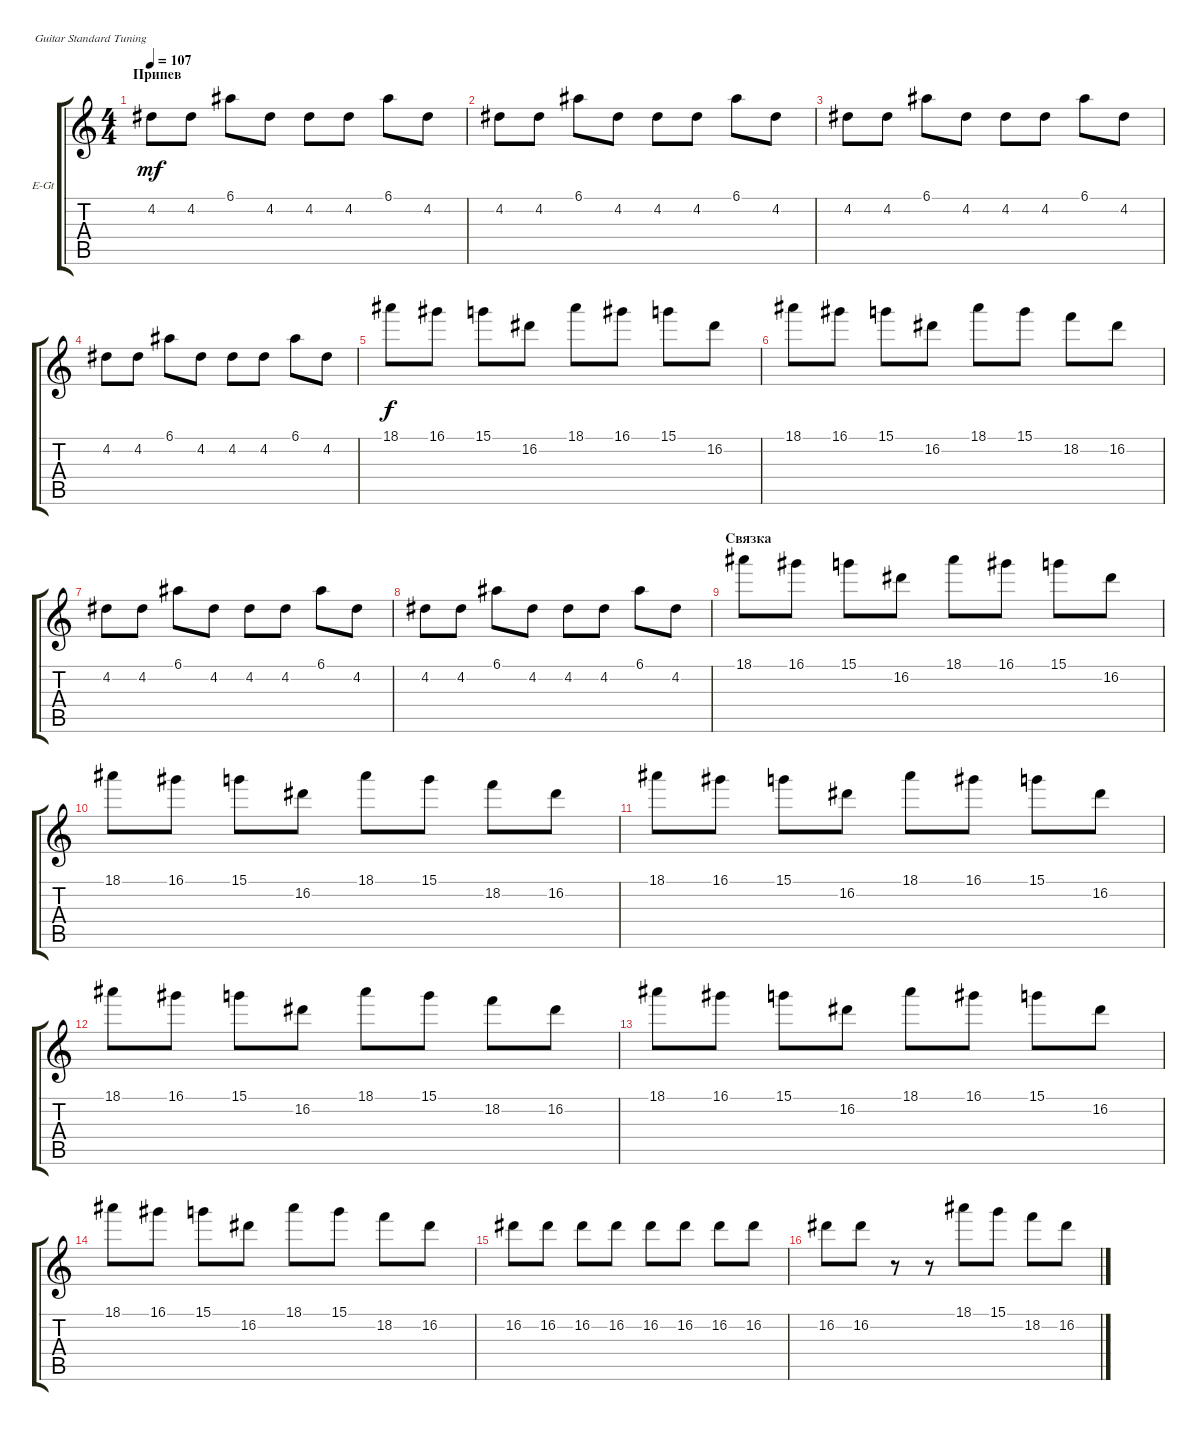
\defaultSystemsLayout 4
\bracketExtendMode groupsimilarinstruments
\firstSystemTrackNameOrientation horizontal
\otherSystemsTrackNameOrientation horizontal
\track ("Electric Guitar" "E-Gt") {instrument distortionguitar}
\staff {score tabs}
\tuning (E4 B3 G3 D3 A2 E2)
\ts (4 4)
\section ("" "Припев")
\tempo 107
\clef g2
\ks c
4.2.8{dy mf} 4.2.8 6.1.8 4.2.8 4.2.8 4.2.8 6.1.8 4.2.8 |
4.2.8 4.2.8 6.1.8 4.2.8 4.2.8 4.2.8 6.1.8 4.2.8 |
4.2.8 4.2.8 6.1.8 4.2.8 4.2.8 4.2.8 6.1.8 4.2.8 |
4.2.8 4.2.8 6.1.8 4.2.8 4.2.8 4.2.8 6.1.8 4.2.8 |
18.1.8{dy f} 16.1.8 15.1.8 16.2.8 18.1.8 16.1.8 15.1.8 16.2.8 |
18.1.8 16.1.8 15.1.8 16.2.8 18.1.8 15.1.8 18.2.8 16.2.8 |
4.2.8 4.2.8 6.1.8 4.2.8 4.2.8 4.2.8 6.1.8 4.2.8 |
4.2.8 4.2.8 6.1.8 4.2.8 4.2.8 4.2.8 6.1.8 4.2.8 |
\section ("" "Связка")
18.1.8 16.1.8 15.1.8 16.2.8 18.1.8 16.1.8 15.1.8 16.2.8 |
18.1.8 16.1.8 15.1.8 16.2.8 18.1.8 15.1.8 18.2.8 16.2.8 |
18.1.8 16.1.8 15.1.8 16.2.8 18.1.8 16.1.8 15.1.8 16.2.8 |
18.1.8 16.1.8 15.1.8 16.2.8 18.1.8 15.1.8 18.2.8 16.2.8 |
18.1.8 16.1.8 15.1.8 16.2.8 18.1.8 16.1.8 15.1.8 16.2.8 |
18.1.8 16.1.8 15.1.8 16.2.8 18.1.8 15.1.8 18.2.8 16.2.8 |
16.2.8 16.2.8 16.2.8 16.2.8 16.2.8 16.2.8 16.2.8 16.2.8 |
16.2.8 16.2.8 r.8 r.8 18.1.8 15.1.8 18.2.8 16.2.8
